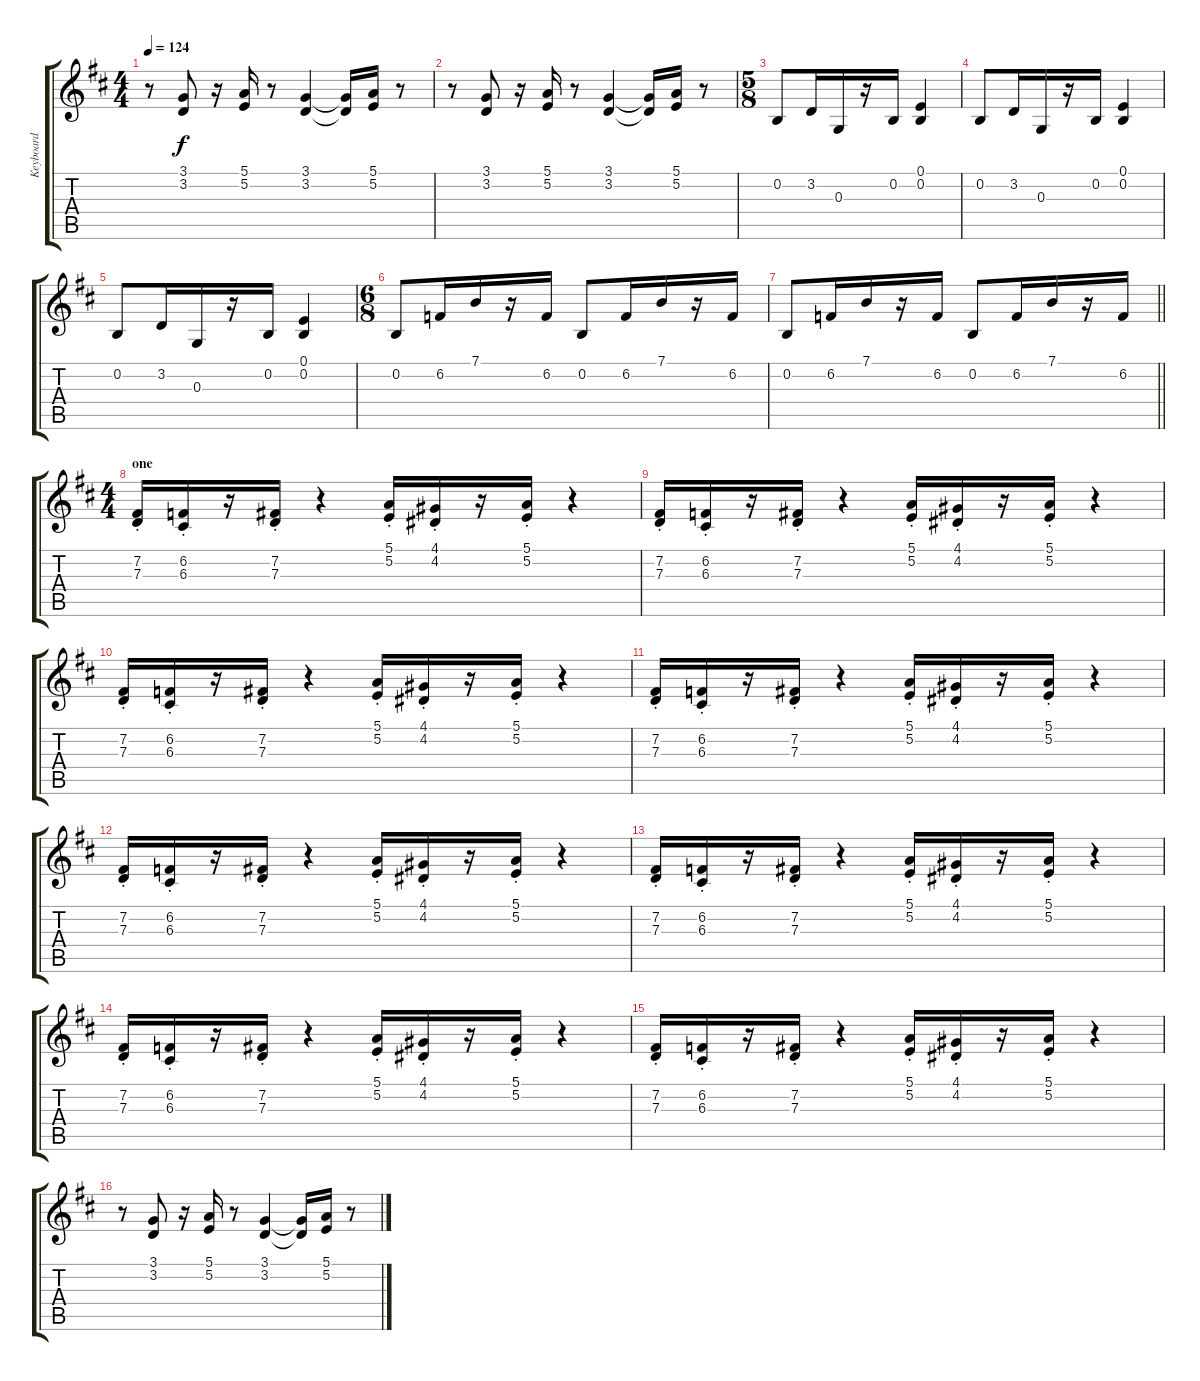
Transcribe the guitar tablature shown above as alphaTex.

\track ("Keyboard" "Keyboard") {instrument percussiveorgan}
\staff {score tabs}
\tuning (E4 B3 G3 D3 A2 E2) {hide}
\ts (4 4)
\tempo 124
\clef g2
\ks d
r.8{dy f} (3.1 3.2).8 r.16 (5.1 5.2).16 r.8 (3.1 3.2).4 (3.1{t} 3.2{t}).16 (5.1 5.2).16 r.8 |
r.8 (3.1 3.2).8 r.16 (5.1 5.2).16 r.8 (3.1 3.2).4 (3.1{t} 3.2{t}).16 (5.1 5.2).16 r.8 |
\ts (5 8)
0.2.8 3.2.16 0.3.16 r.16 0.2.16 (0.1 0.2).4 |
0.2.8 3.2.16 0.3.16 r.16 0.2.16 (0.1 0.2).4 |
0.2.8 3.2.16 0.3.16 r.16 0.2.16 (0.1 0.2).4 |
\ts (6 8)
0.2.8 6.2.16 7.1.16 r.16 6.2.16 0.2.8 6.2.16 7.1.16 r.16 6.2.16 |
\barLineRight lightlight
0.2.8 6.2.16 7.1.16 r.16 6.2.16 0.2.8 6.2.16 7.1.16 r.16 6.2.16 |
\ts (4 4)
\section ("" "one")
(7.2{st} 7.3{st}).16 (6.2{st} 6.3{st}).16 r.16 (7.2{st} 7.3{st}).16 r.4 (5.1{st} 5.2{st}).16 (4.1{st} 4.2{st}).16 r.16 (5.1{st} 5.2{st}).16 r.4 |
(7.2{st} 7.3{st}).16 (6.2{st} 6.3{st}).16 r.16 (7.2{st} 7.3{st}).16 r.4 (5.1{st} 5.2{st}).16 (4.1{st} 4.2{st}).16 r.16 (5.1{st} 5.2{st}).16 r.4 |
(7.2{st} 7.3{st}).16 (6.2{st} 6.3{st}).16 r.16 (7.2{st} 7.3{st}).16 r.4 (5.1{st} 5.2{st}).16 (4.1{st} 4.2{st}).16 r.16 (5.1{st} 5.2{st}).16 r.4 |
(7.2{st} 7.3{st}).16 (6.2{st} 6.3{st}).16 r.16 (7.2{st} 7.3{st}).16 r.4 (5.1{st} 5.2{st}).16 (4.1{st} 4.2{st}).16 r.16 (5.1{st} 5.2{st}).16 r.4 |
(7.2{st} 7.3{st}).16 (6.2{st} 6.3{st}).16 r.16 (7.2{st} 7.3{st}).16 r.4 (5.1{st} 5.2{st}).16 (4.1{st} 4.2{st}).16 r.16 (5.1{st} 5.2{st}).16 r.4 |
(7.2{st} 7.3{st}).16 (6.2{st} 6.3{st}).16 r.16 (7.2{st} 7.3{st}).16 r.4 (5.1{st} 5.2{st}).16 (4.1{st} 4.2{st}).16 r.16 (5.1{st} 5.2{st}).16 r.4 |
(7.2{st} 7.3{st}).16 (6.2{st} 6.3{st}).16 r.16 (7.2{st} 7.3{st}).16 r.4 (5.1{st} 5.2{st}).16 (4.1{st} 4.2{st}).16 r.16 (5.1{st} 5.2{st}).16 r.4 |
(7.2{st} 7.3{st}).16 (6.2{st} 6.3{st}).16 r.16 (7.2{st} 7.3{st}).16 r.4 (5.1{st} 5.2{st}).16 (4.1{st} 4.2{st}).16 r.16 (5.1{st} 5.2{st}).16 r.4 |
r.8 (3.1 3.2).8 r.16 (5.1 5.2).16 r.8 (3.1 3.2).4 (3.1{t} 3.2{t}).16 (5.1 5.2).16 r.8
